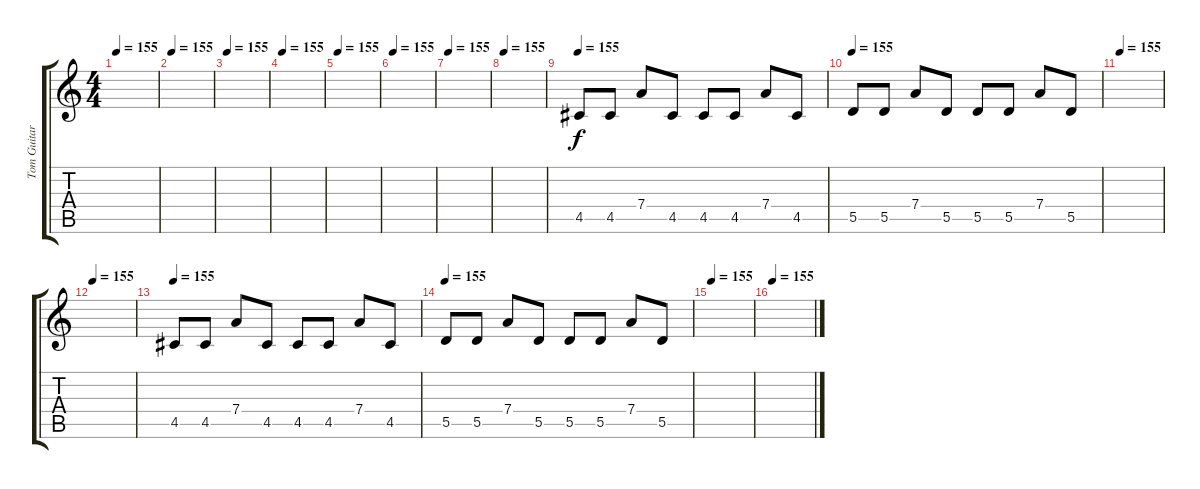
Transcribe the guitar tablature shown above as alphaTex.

\track ("Tom Guitar 2" "Tom Guitar") {instrument distortionguitar}
\staff {score tabs}
\tuning (E4 B3 G3 D3 A2 E2) {hide}
\ts (4 4)
\tempo 155
\clef g2
\ks c
|
\tempo 155
|
\tempo 155
|
\tempo 155
|
\tempo 155
|
\tempo 155
|
\tempo 155
|
\tempo 155
|
\tempo 155
4.5.8{instrument electricguitarclean} 4.5.8 7.4.8 4.5.8 4.5.8 4.5.8 7.4.8 4.5.8 |
\tempo 155
5.5.8 5.5.8 7.4.8 5.5.8 5.5.8 5.5.8 7.4.8 5.5.8 |
\tempo 155
|
\tempo 155
|
\tempo 155
4.5.8{instrument electricguitarclean} 4.5.8 7.4.8 4.5.8 4.5.8 4.5.8 7.4.8 4.5.8 |
\tempo 155
5.5.8 5.5.8 7.4.8 5.5.8 5.5.8 5.5.8 7.4.8 5.5.8 |
\tempo 155
|
\tempo 155
